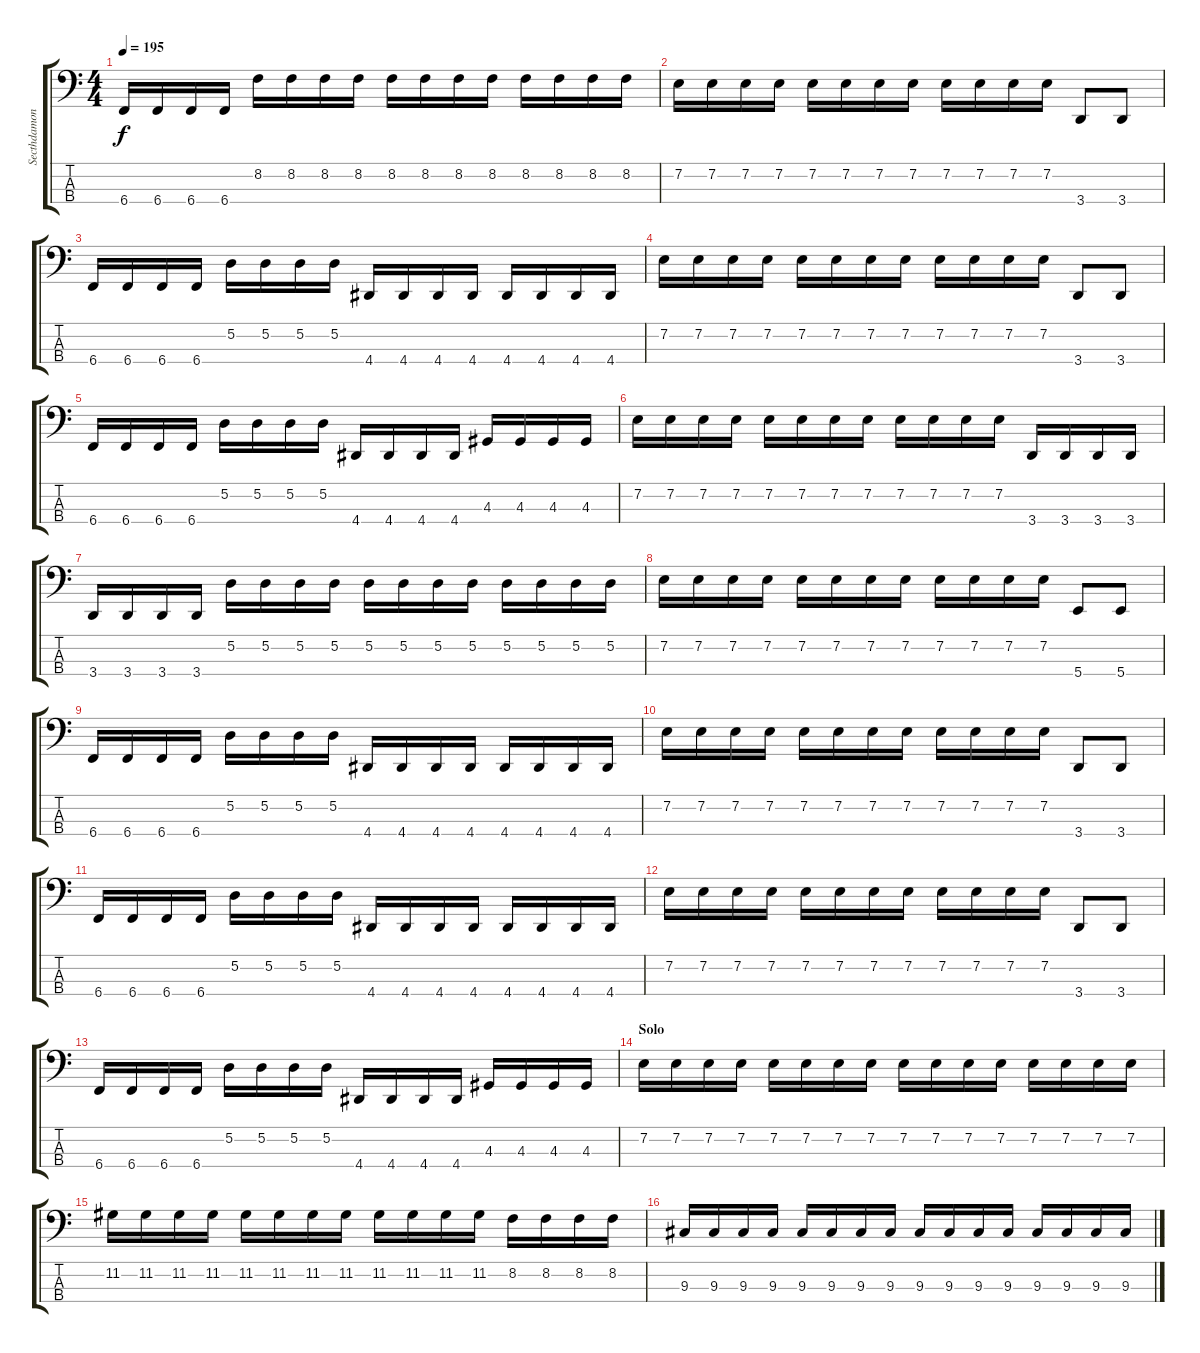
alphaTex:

\track ("Secthdamon" "Secthdamon") {instrument electricbasspick}
\staff {score tabs}
\tuning (D2 A1 E1 B0) {hide}
\ts (4 4)
\tempo 195
\clef f4
\ks c
6.4.16{dy f} 6.4.16 6.4.16 6.4.16 8.2.16 8.2.16 8.2.16 8.2.16 8.2.16 8.2.16 8.2.16 8.2.16 8.2.16 8.2.16 8.2.16 8.2.16 |
7.2.16 7.2.16 7.2.16 7.2.16 7.2.16 7.2.16 7.2.16 7.2.16 7.2.16 7.2.16 7.2.16 7.2.16 3.4.8 3.4.8 |
6.4.16 6.4.16 6.4.16 6.4.16 5.2.16 5.2.16 5.2.16 5.2.16 4.4.16 4.4.16 4.4.16 4.4.16 4.4.16 4.4.16 4.4.16 4.4.16 |
7.2.16 7.2.16 7.2.16 7.2.16 7.2.16 7.2.16 7.2.16 7.2.16 7.2.16 7.2.16 7.2.16 7.2.16 3.4.8 3.4.8 |
6.4.16 6.4.16 6.4.16 6.4.16 5.2.16 5.2.16 5.2.16 5.2.16 4.4.16 4.4.16 4.4.16 4.4.16 4.3.16 4.3.16 4.3.16 4.3.16 |
7.2.16 7.2.16 7.2.16 7.2.16 7.2.16 7.2.16 7.2.16 7.2.16 7.2.16 7.2.16 7.2.16 7.2.16 3.4.16 3.4.16 3.4.16 3.4.16 |
3.4.16 3.4.16 3.4.16 3.4.16 5.2.16 5.2.16 5.2.16 5.2.16 5.2.16 5.2.16 5.2.16 5.2.16 5.2.16 5.2.16 5.2.16 5.2.16 |
7.2.16 7.2.16 7.2.16 7.2.16 7.2.16 7.2.16 7.2.16 7.2.16 7.2.16 7.2.16 7.2.16 7.2.16 5.4.8 5.4.8 |
6.4.16 6.4.16 6.4.16 6.4.16 5.2.16 5.2.16 5.2.16 5.2.16 4.4.16 4.4.16 4.4.16 4.4.16 4.4.16 4.4.16 4.4.16 4.4.16 |
7.2.16 7.2.16 7.2.16 7.2.16 7.2.16 7.2.16 7.2.16 7.2.16 7.2.16 7.2.16 7.2.16 7.2.16 3.4.8 3.4.8 |
6.4.16 6.4.16 6.4.16 6.4.16 5.2.16 5.2.16 5.2.16 5.2.16 4.4.16 4.4.16 4.4.16 4.4.16 4.4.16 4.4.16 4.4.16 4.4.16 |
7.2.16 7.2.16 7.2.16 7.2.16 7.2.16 7.2.16 7.2.16 7.2.16 7.2.16 7.2.16 7.2.16 7.2.16 3.4.8 3.4.8 |
6.4.16 6.4.16 6.4.16 6.4.16 5.2.16 5.2.16 5.2.16 5.2.16 4.4.16 4.4.16 4.4.16 4.4.16 4.3.16 4.3.16 4.3.16 4.3.16 |
\section ("" "Solo")
7.2.16 7.2.16 7.2.16 7.2.16 7.2.16 7.2.16 7.2.16 7.2.16 7.2.16 7.2.16 7.2.16 7.2.16 7.2.16 7.2.16 7.2.16 7.2.16 |
11.2.16 11.2.16 11.2.16 11.2.16 11.2.16 11.2.16 11.2.16 11.2.16 11.2.16 11.2.16 11.2.16 11.2.16 8.2.16 8.2.16 8.2.16 8.2.16 |
9.3.16 9.3.16 9.3.16 9.3.16 9.3.16 9.3.16 9.3.16 9.3.16 9.3.16 9.3.16 9.3.16 9.3.16 9.3.16 9.3.16 9.3.16 9.3.16
